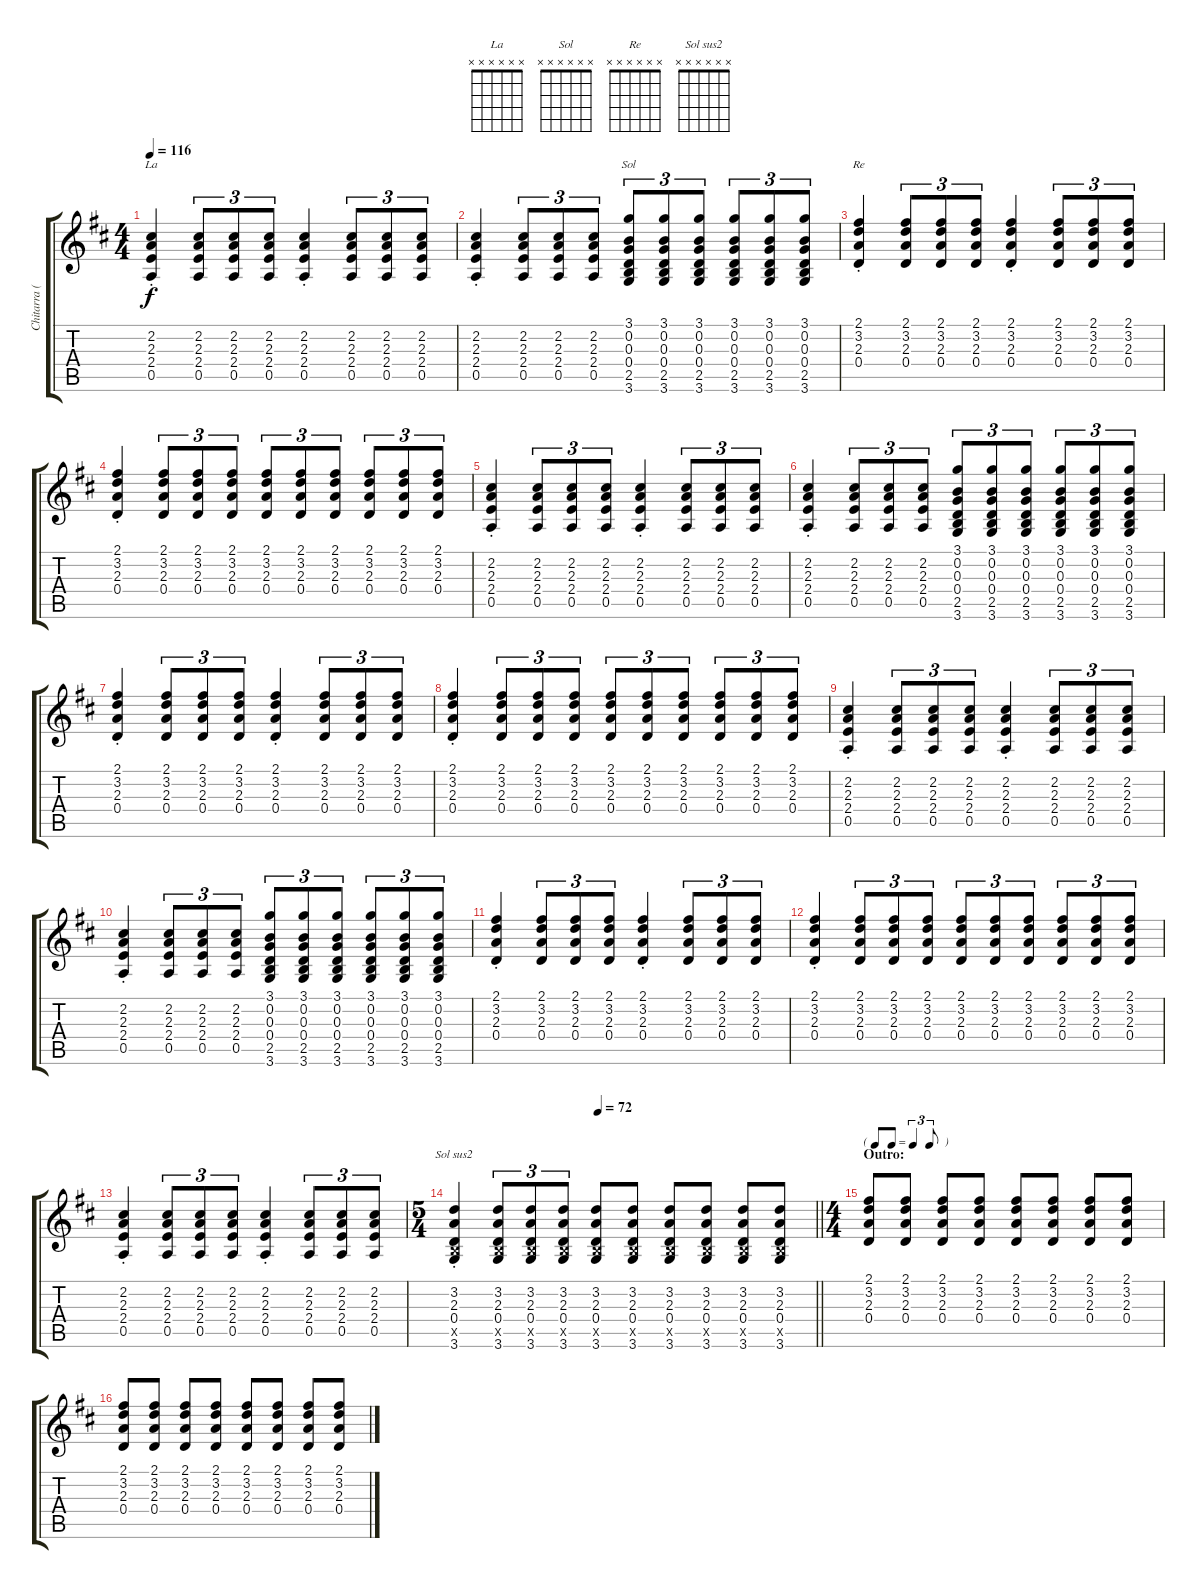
\track ("Chitarra (acustica)" "Chitarra (") {instrument acousticguitarsteel}
\staff {score tabs}
\tuning (E4 B3 G3 D3 A2 E2) {hide}
\chord ("La" x x x x x x)
\chord ("Sol" x x x x x x)
\chord ("Re" x x x x x x)
\chord ("Sol sus2" x x x x x x)
\ts (4 4)
\tempo 116
\clef g2
\ks d
(2.2{st} 2.3{st} 2.4{st} 0.5{st}).4{ch "La" dy f} (2.2 2.3 2.4 0.5).8{tu (3 2)} (2.2 2.3 2.4 0.5).8{tu (3 2)} (2.2 2.3 2.4 0.5).8{tu (3 2)} (2.2{st} 2.3{st} 2.4{st} 0.5{st}).4 (2.2 2.3 2.4 0.5).8{tu (3 2)} (2.2 2.3 2.4 0.5).8{tu (3 2)} (2.2 2.3 2.4 0.5).8{tu (3 2)} |
(2.2{st} 2.3{st} 2.4{st} 0.5{st}).4 (2.2 2.3 2.4 0.5).8{tu (3 2)} (2.2 2.3 2.4 0.5).8{tu (3 2)} (2.2 2.3 2.4 0.5).8{tu (3 2)} (3.1 0.2 0.3 0.4 2.5 3.6).8{tu (3 2) ch "Sol"} (3.1 0.2 0.3 0.4 2.5 3.6).8{tu (3 2)} (3.1 0.2 0.3 0.4 2.5 3.6).8{tu (3 2)} (3.1 0.2 0.3 0.4 2.5 3.6).8{tu (3 2)} (3.1 0.2 0.3 0.4 2.5 3.6).8{tu (3 2)} (3.1 0.2 0.3 0.4 2.5 3.6).8{tu (3 2)} |
(2.1{st} 3.2{st} 2.3{st} 0.4{st}).4{ch "Re"} (2.1 3.2 2.3 0.4).8{tu (3 2)} (2.1 3.2 2.3 0.4).8{tu (3 2)} (2.1 3.2 2.3 0.4).8{tu (3 2)} (2.1{st} 3.2{st} 2.3{st} 0.4{st}).4 (2.1 3.2 2.3 0.4).8{tu (3 2)} (2.1 3.2 2.3 0.4).8{tu (3 2)} (2.1 3.2 2.3 0.4).8{tu (3 2)} |
(2.1{st} 3.2{st} 2.3{st} 0.4{st}).4 (2.1 3.2 2.3 0.4).8{tu (3 2)} (2.1 3.2 2.3 0.4).8{tu (3 2)} (2.1 3.2 2.3 0.4).8{tu (3 2)} (2.1 3.2 2.3 0.4).8{tu (3 2)} (2.1 3.2 2.3 0.4).8{tu (3 2)} (2.1 3.2 2.3 0.4).8{tu (3 2)} (2.1 3.2 2.3 0.4).8{tu (3 2)} (2.1 3.2 2.3 0.4).8{tu (3 2)} (2.1 3.2 2.3 0.4).8{tu (3 2)} |
(2.2{st} 2.3{st} 2.4{st} 0.5{st}).4 (2.2 2.3 2.4 0.5).8{tu (3 2)} (2.2 2.3 2.4 0.5).8{tu (3 2)} (2.2 2.3 2.4 0.5).8{tu (3 2)} (2.2{st} 2.3{st} 2.4{st} 0.5{st}).4 (2.2 2.3 2.4 0.5).8{tu (3 2)} (2.2 2.3 2.4 0.5).8{tu (3 2)} (2.2 2.3 2.4 0.5).8{tu (3 2)} |
(2.2{st} 2.3{st} 2.4{st} 0.5{st}).4 (2.2 2.3 2.4 0.5).8{tu (3 2)} (2.2 2.3 2.4 0.5).8{tu (3 2)} (2.2 2.3 2.4 0.5).8{tu (3 2)} (3.1 0.2 0.3 0.4 2.5 3.6).8{tu (3 2)} (3.1 0.2 0.3 0.4 2.5 3.6).8{tu (3 2)} (3.1 0.2 0.3 0.4 2.5 3.6).8{tu (3 2)} (3.1 0.2 0.3 0.4 2.5 3.6).8{tu (3 2)} (3.1 0.2 0.3 0.4 2.5 3.6).8{tu (3 2)} (3.1 0.2 0.3 0.4 2.5 3.6).8{tu (3 2)} |
(2.1{st} 3.2{st} 2.3{st} 0.4{st}).4 (2.1 3.2 2.3 0.4).8{tu (3 2)} (2.1 3.2 2.3 0.4).8{tu (3 2)} (2.1 3.2 2.3 0.4).8{tu (3 2)} (2.1{st} 3.2{st} 2.3{st} 0.4{st}).4 (2.1 3.2 2.3 0.4).8{tu (3 2)} (2.1 3.2 2.3 0.4).8{tu (3 2)} (2.1 3.2 2.3 0.4).8{tu (3 2)} |
(2.1{st} 3.2{st} 2.3{st} 0.4{st}).4 (2.1 3.2 2.3 0.4).8{tu (3 2)} (2.1 3.2 2.3 0.4).8{tu (3 2)} (2.1 3.2 2.3 0.4).8{tu (3 2)} (2.1 3.2 2.3 0.4).8{tu (3 2)} (2.1 3.2 2.3 0.4).8{tu (3 2)} (2.1 3.2 2.3 0.4).8{tu (3 2)} (2.1 3.2 2.3 0.4).8{tu (3 2)} (2.1 3.2 2.3 0.4).8{tu (3 2)} (2.1 3.2 2.3 0.4).8{tu (3 2)} |
(2.2{st} 2.3{st} 2.4{st} 0.5{st}).4 (2.2 2.3 2.4 0.5).8{tu (3 2)} (2.2 2.3 2.4 0.5).8{tu (3 2)} (2.2 2.3 2.4 0.5).8{tu (3 2)} (2.2{st} 2.3{st} 2.4{st} 0.5{st}).4 (2.2 2.3 2.4 0.5).8{tu (3 2)} (2.2 2.3 2.4 0.5).8{tu (3 2)} (2.2 2.3 2.4 0.5).8{tu (3 2)} |
(2.2{st} 2.3{st} 2.4{st} 0.5{st}).4 (2.2 2.3 2.4 0.5).8{tu (3 2)} (2.2 2.3 2.4 0.5).8{tu (3 2)} (2.2 2.3 2.4 0.5).8{tu (3 2)} (3.1 0.2 0.3 0.4 2.5 3.6).8{tu (3 2)} (3.1 0.2 0.3 0.4 2.5 3.6).8{tu (3 2)} (3.1 0.2 0.3 0.4 2.5 3.6).8{tu (3 2)} (3.1 0.2 0.3 0.4 2.5 3.6).8{tu (3 2)} (3.1 0.2 0.3 0.4 2.5 3.6).8{tu (3 2)} (3.1 0.2 0.3 0.4 2.5 3.6).8{tu (3 2)} |
(2.1{st} 3.2{st} 2.3{st} 0.4{st}).4 (2.1 3.2 2.3 0.4).8{tu (3 2)} (2.1 3.2 2.3 0.4).8{tu (3 2)} (2.1 3.2 2.3 0.4).8{tu (3 2)} (2.1{st} 3.2{st} 2.3{st} 0.4{st}).4 (2.1 3.2 2.3 0.4).8{tu (3 2)} (2.1 3.2 2.3 0.4).8{tu (3 2)} (2.1 3.2 2.3 0.4).8{tu (3 2)} |
(2.1{st} 3.2{st} 2.3{st} 0.4{st}).4 (2.1 3.2 2.3 0.4).8{tu (3 2)} (2.1 3.2 2.3 0.4).8{tu (3 2)} (2.1 3.2 2.3 0.4).8{tu (3 2)} (2.1 3.2 2.3 0.4).8{tu (3 2)} (2.1 3.2 2.3 0.4).8{tu (3 2)} (2.1 3.2 2.3 0.4).8{tu (3 2)} (2.1 3.2 2.3 0.4).8{tu (3 2)} (2.1 3.2 2.3 0.4).8{tu (3 2)} (2.1 3.2 2.3 0.4).8{tu (3 2)} |
(2.2{st} 2.3{st} 2.4{st} 0.5{st}).4 (2.2 2.3 2.4 0.5).8{tu (3 2)} (2.2 2.3 2.4 0.5).8{tu (3 2)} (2.2 2.3 2.4 0.5).8{tu (3 2)} (2.2 2.3 2.4{st} 0.5{st}).4 (2.2 2.3 2.4 0.5).8{tu (3 2)} (2.2 2.3 2.4 0.5).8{tu (3 2)} (2.2 2.3 2.4 0.5).8{tu (3 2)} |
\ts (5 4)
\tempo (72 0.4)
\barLineRight lightlight
(3.2{st} 2.3{st} 0.4{st} 2.5{st x} 3.6{st}).4{ch "Sol sus2"} (3.2 2.3 0.4 2.5{x} 3.6).8{tu (3 2)} (3.2 2.3 0.4 2.5{x} 3.6).8{tu (3 2)} (3.2 2.3 0.4 2.5{x} 3.6).8{tu (3 2)} (3.2 2.3 0.4 2.5{x} 3.6).8 (3.2 2.3 0.4 2.5{x} 3.6).8 (3.2 2.3 0.4 2.5{x} 3.6).8 (3.2 2.3 0.4 2.5{x} 3.6).8 (3.2 2.3 0.4 2.5{x} 3.6).8 (3.2 2.3 0.4 2.5{x} 3.6).8 |
\ts (4 4)
\tf triplet8th
\section ("" "Outro:")
(2.1 3.2 2.3 0.4).8{volume 5} (2.1 3.2 2.3 0.4).8 (2.1 3.2 2.3 0.4).8 (2.1 3.2 2.3 0.4).8 (2.1 3.2 2.3 0.4).8 (2.1 3.2 2.3 0.4).8 (2.1 3.2 2.3 0.4).8 (2.1 3.2 2.3 0.4).8 |
(2.1 3.2 2.3 0.4).8 (2.1 3.2 2.3 0.4).8 (2.1 3.2 2.3 0.4).8 (2.1 3.2 2.3 0.4).8 (2.1 3.2 2.3 0.4).8 (2.1 3.2 2.3 0.4).8 (2.1 3.2 2.3 0.4).8 (2.1 3.2 2.3 0.4).8
